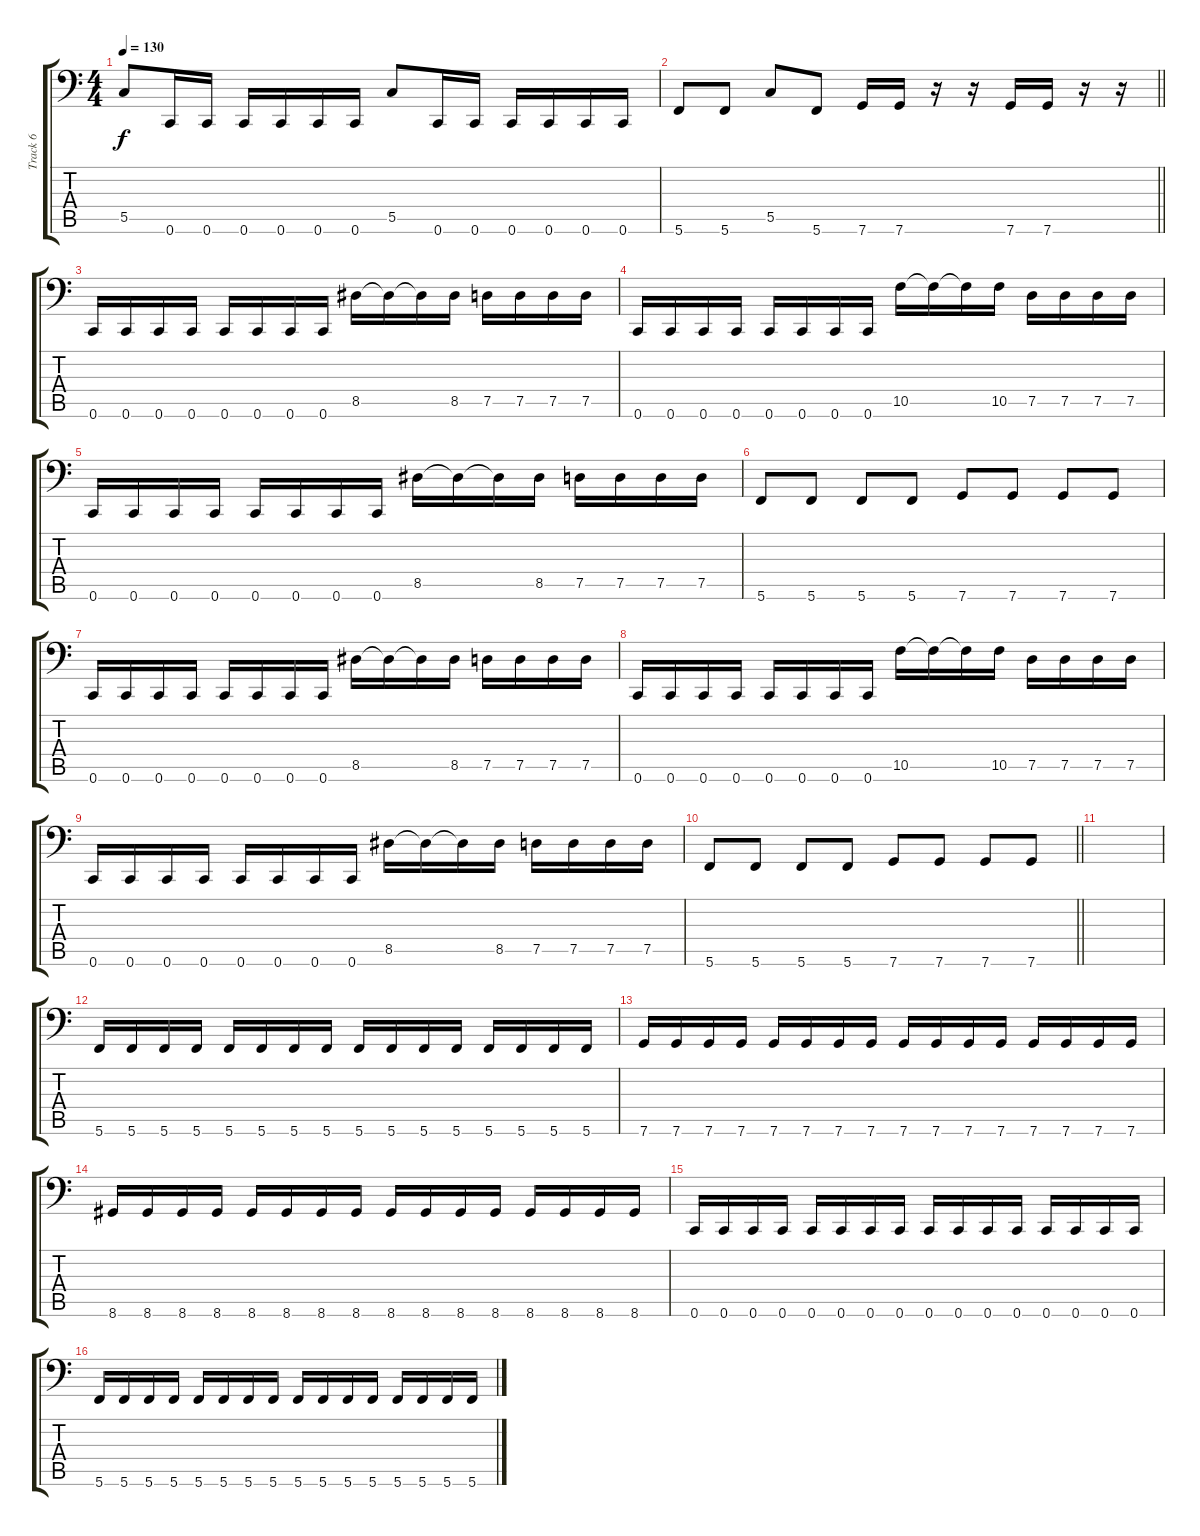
\track ("Track 6" "Track 6") {instrument electricbassfinger}
\staff {score tabs}
\tuning (D3 A2 F2 C2 G1 C1) {hide}
\ts (4 4)
\tempo 130
\clef f4
\ks c
5.5.8{dy f} 0.6.16 0.6.16 0.6.16 0.6.16 0.6.16 0.6.16 5.5.8 0.6.16 0.6.16 0.6.16 0.6.16 0.6.16 0.6.16 |
\barLineRight lightlight
5.6.8 5.6.8 5.5.8 5.6.8 7.6.16 7.6.16 r.16 r.16 7.6.16 7.6.16 r.16 r.16 |
\section ("" "")
0.6.16 0.6.16 0.6.16 0.6.16 0.6.16 0.6.16 0.6.16 0.6.16 8.5.16 8.5{t}.16 8.5{t}.16 8.5.16 7.5.16 7.5.16 7.5.16 7.5.16 |
0.6.16 0.6.16 0.6.16 0.6.16 0.6.16 0.6.16 0.6.16 0.6.16 10.5.16 10.5{t}.16 10.5{t}.16 10.5.16 7.5.16 7.5.16 7.5.16 7.5.16 |
0.6.16 0.6.16 0.6.16 0.6.16 0.6.16 0.6.16 0.6.16 0.6.16 8.5.16 8.5{t}.16 8.5{t}.16 8.5.16 7.5.16 7.5.16 7.5.16 7.5.16 |
5.6.8 5.6.8 5.6.8 5.6.8 7.6.8 7.6.8 7.6.8 7.6.8 |
0.6.16 0.6.16 0.6.16 0.6.16 0.6.16 0.6.16 0.6.16 0.6.16 8.5.16 8.5{t}.16 8.5{t}.16 8.5.16 7.5.16 7.5.16 7.5.16 7.5.16 |
0.6.16 0.6.16 0.6.16 0.6.16 0.6.16 0.6.16 0.6.16 0.6.16 10.5.16 10.5{t}.16 10.5{t}.16 10.5.16 7.5.16 7.5.16 7.5.16 7.5.16 |
0.6.16 0.6.16 0.6.16 0.6.16 0.6.16 0.6.16 0.6.16 0.6.16 8.5.16 8.5{t}.16 8.5{t}.16 8.5.16 7.5.16 7.5.16 7.5.16 7.5.16 |
\barLineRight lightlight
5.6.8 5.6.8 5.6.8 5.6.8 7.6.8 7.6.8 7.6.8 7.6.8 |
\section ("" "")
|
5.6.16 5.6.16 5.6.16 5.6.16 5.6.16 5.6.16 5.6.16 5.6.16 5.6.16 5.6.16 5.6.16 5.6.16 5.6.16 5.6.16 5.6.16 5.6.16 |
7.6.16 7.6.16 7.6.16 7.6.16 7.6.16 7.6.16 7.6.16 7.6.16 7.6.16 7.6.16 7.6.16 7.6.16 7.6.16 7.6.16 7.6.16 7.6.16 |
8.6.16 8.6.16 8.6.16 8.6.16 8.6.16 8.6.16 8.6.16 8.6.16 8.6.16 8.6.16 8.6.16 8.6.16 8.6.16 8.6.16 8.6.16 8.6.16 |
0.6.16 0.6.16 0.6.16 0.6.16 0.6.16 0.6.16 0.6.16 0.6.16 0.6.16 0.6.16 0.6.16 0.6.16 0.6.16 0.6.16 0.6.16 0.6.16 |
5.6.16 5.6.16 5.6.16 5.6.16 5.6.16 5.6.16 5.6.16 5.6.16 5.6.16 5.6.16 5.6.16 5.6.16 5.6.16 5.6.16 5.6.16 5.6.16
